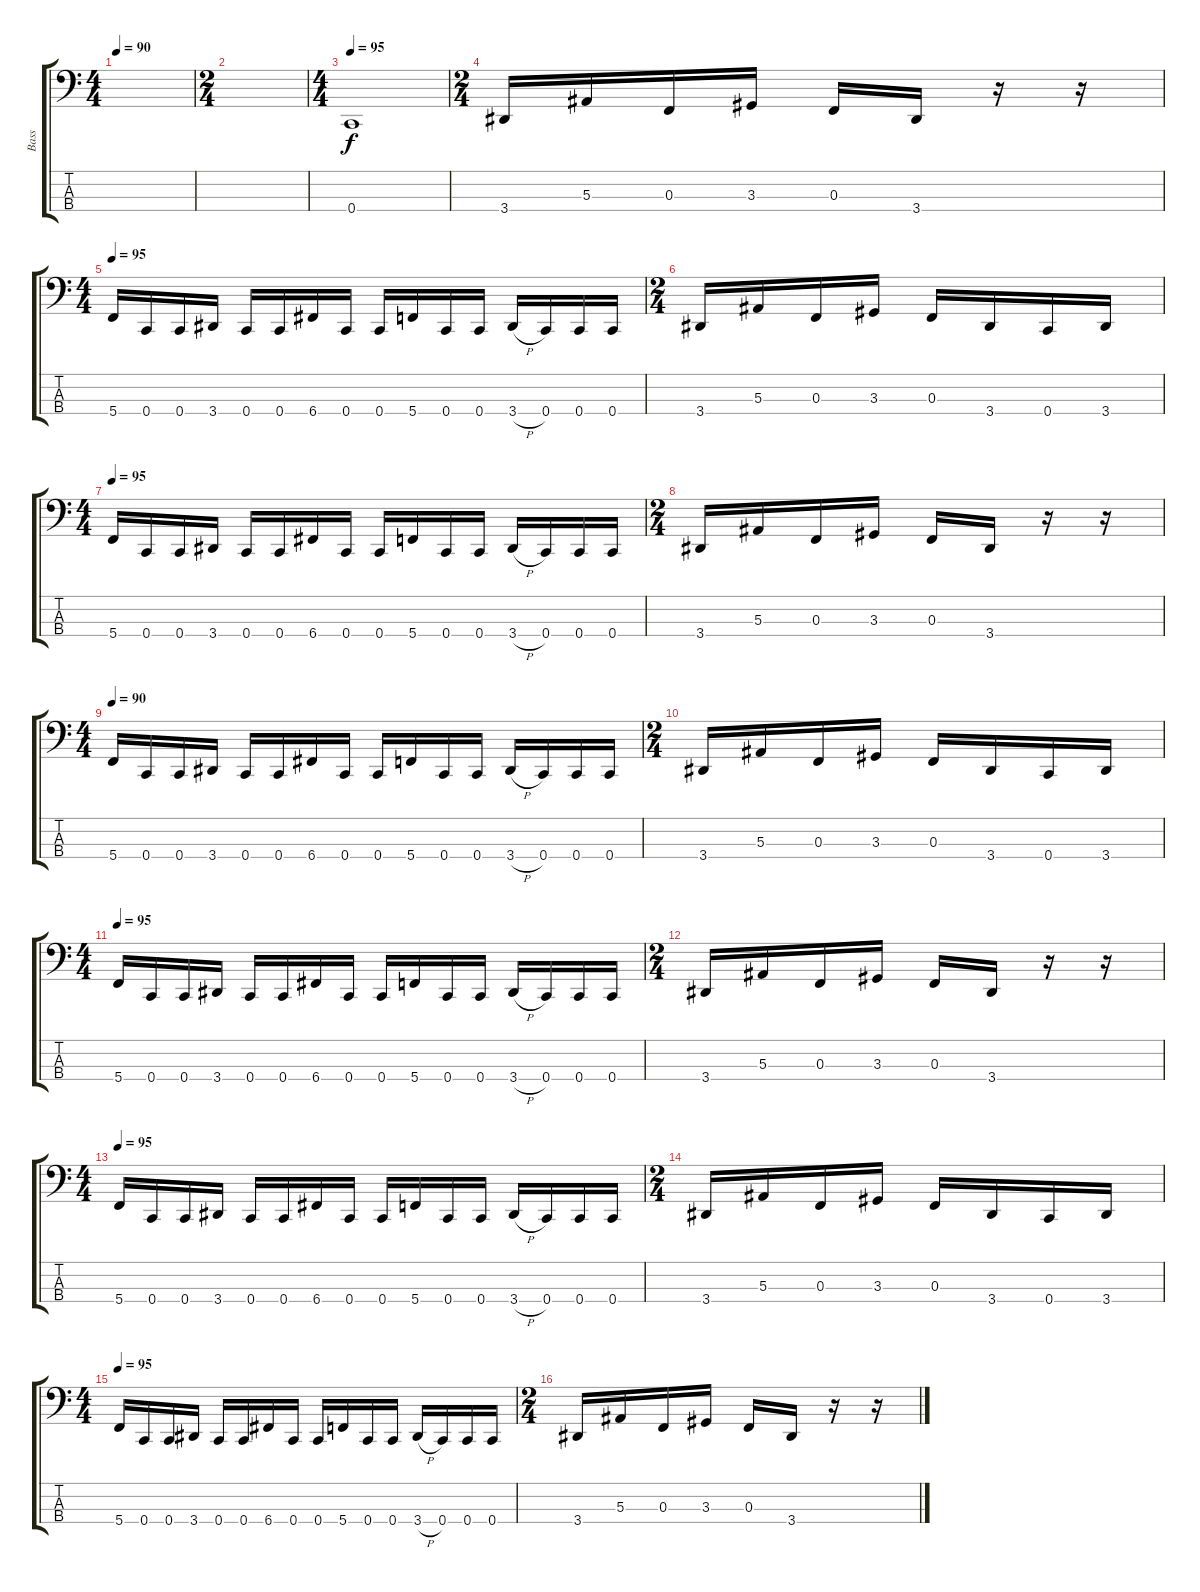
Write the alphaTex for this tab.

\track ("Bass" "Bass") {instrument electricbassfinger}
\staff {score tabs}
\tuning (Eb2 Bb1 F1 C1) {hide}
\ts (4 4)
\tempo 90
\clef f4
\ks c
|
\ts (2 4)
|
\ts (4 4)
\tempo 95
0.4.1 |
\ts (2 4)
3.4.16 5.3.16 0.3.16 3.3.16 0.3.16 3.4.16 r.16 r.16 |
\ts (4 4)
\tempo 90
\tempo 95
5.4.16 0.4.16 0.4.16 3.4.16 0.4.16 0.4.16 6.4.16 0.4.16 0.4.16 5.4.16 0.4.16 0.4.16 3.4{h}.16 0.4.16 0.4.16 0.4.16 |
\ts (2 4)
3.4.16 5.3.16 0.3.16 3.3.16 0.3.16 3.4.16 0.4.16 3.4.16 |
\ts (4 4)
\tempo 95
5.4.16 0.4.16 0.4.16 3.4.16 0.4.16 0.4.16 6.4.16 0.4.16 0.4.16 5.4.16 0.4.16 0.4.16 3.4{h}.16 0.4.16 0.4.16 0.4.16 |
\ts (2 4)
3.4.16 5.3.16 0.3.16 3.3.16 0.3.16 3.4.16 r.16 r.16 |
\ts (4 4)
\tempo 90
5.4.16 0.4.16 0.4.16 3.4.16 0.4.16 0.4.16 6.4.16 0.4.16 0.4.16 5.4.16 0.4.16 0.4.16 3.4{h}.16 0.4.16 0.4.16 0.4.16 |
\ts (2 4)
3.4.16 5.3.16 0.3.16 3.3.16 0.3.16 3.4.16 0.4.16 3.4.16 |
\ts (4 4)
\tempo 95
5.4.16 0.4.16 0.4.16 3.4.16 0.4.16 0.4.16 6.4.16 0.4.16 0.4.16 5.4.16 0.4.16 0.4.16 3.4{h}.16 0.4.16 0.4.16 0.4.16 |
\ts (2 4)
3.4.16 5.3.16 0.3.16 3.3.16 0.3.16 3.4.16 r.16 r.16 |
\ts (4 4)
\tempo 90
\tempo 95
5.4.16 0.4.16 0.4.16 3.4.16 0.4.16 0.4.16 6.4.16 0.4.16 0.4.16 5.4.16 0.4.16 0.4.16 3.4{h}.16 0.4.16 0.4.16 0.4.16 |
\ts (2 4)
3.4.16 5.3.16 0.3.16 3.3.16 0.3.16 3.4.16 0.4.16 3.4.16 |
\ts (4 4)
\tempo 95
5.4.16 0.4.16 0.4.16 3.4.16 0.4.16 0.4.16 6.4.16 0.4.16 0.4.16 5.4.16 0.4.16 0.4.16 3.4{h}.16 0.4.16 0.4.16 0.4.16 |
\ts (2 4)
3.4.16 5.3.16 0.3.16 3.3.16 0.3.16 3.4.16 r.16 r.16
